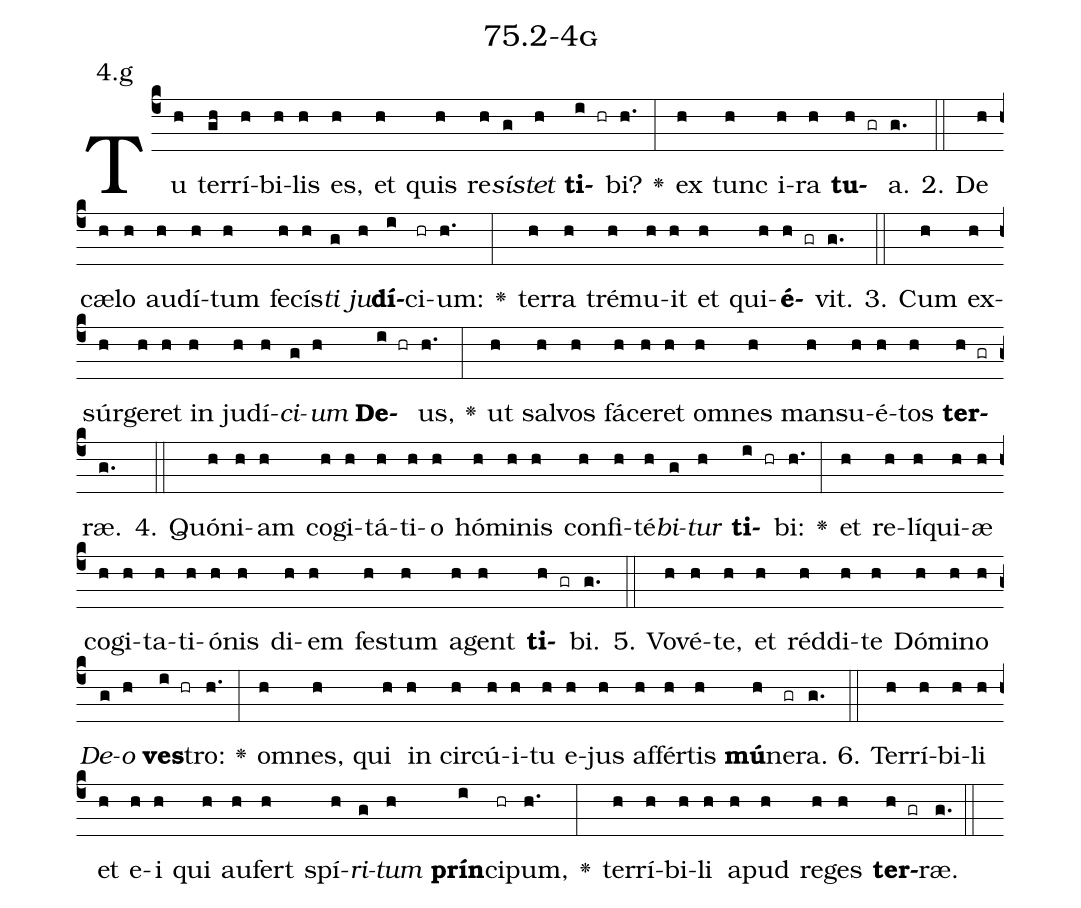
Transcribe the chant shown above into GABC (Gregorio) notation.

name: 75.2-4g;
annotation: 4.g;
%%
(c4)Tu(h) ter(gh)rí(h)bi(h)lis(h) es,(h) et(h) quis(h) re(h)<i>sís</i>(g)<i>tet</i>(h) <b>ti</b>(i hr)bi?(h.) <v>\greheightstar</v>(:) ex(h) tunc(h) i(h)ra(h) <b>tu</b>(h gr)a.(g.) (::)
2. De(h) cæ(h)lo(h) au(h)dí(h)tum(h) fe(h)cís(h)<i>ti</i>(g) <i>ju</i>(h)<b>dí</b>(i)ci(hr)um:(h.) <v>\greheightstar</v>(:) ter(h)ra(h) tré(h)mu(h)it(h) et(h) qui(h)<b>é</b>(h gr)vit.(g.) (::)
3. Cum(h) ex(h)súr(h)ge(h)ret(h) in(h) ju(h)dí(h)<i>ci</i>(g)<i>um</i>(h) <b>De</b>(i hr)us,(h.) <v>\greheightstar</v>(:) ut(h) sal(h)vos(h) fá(h)ce(h)ret(h) om(h)nes(h) man(h)su(h)é(h)tos(h) <b>ter</b>(h gr)ræ.(g.) (::)
4. Quón(h)i(h)am(h) co(h)gi(h)tá(h)ti(h)o(h) hó(h)mi(h)nis(h) con(h)fi(h)té(h)<i>bi</i>(g)<i>tur</i>(h) <b>ti</b>(i hr)bi:(h.) <v>\greheightstar</v>(:) et(h) re(h)lí(h)qui(h)æ(h) co(h)gi(h)ta(h)ti(h)ó(h)nis(h) di(h)em(h) fes(h)tum(h) a(h)gent(h) <b>ti</b>(h gr)bi.(g.) (::)
5. Vo(h)vé(h)te,(h) et(h) réd(h)di(h)te(h) Dó(h)mi(h)no(h) <i>De</i>(g)<i>o</i>(h) <b>ves</b>(i hr)tro:(h.) <v>\greheightstar</v>(:) om(h)nes,(h) qui(h) in(h) cir(h)cú(h)i(h)tu(h) e(h)jus(h) af(h)fér(h)tis(h) <b>mú</b>(h)ne(gr)ra.(g.) (::)
6. Ter(h)rí(h)bi(h)li(h) et(h) e(h)i(h) qui(h) au(h)fert(h) spí(h)<i>ri</i>(g)<i>tum</i>(h) <b>prín</b>(i)ci(hr)pum,(h.) <v>\greheightstar</v>(:) ter(h)rí(h)bi(h)li(h) a(h)pud(h) re(h)ges(h) <b>ter</b>(h gr)ræ.(g.) (::)
